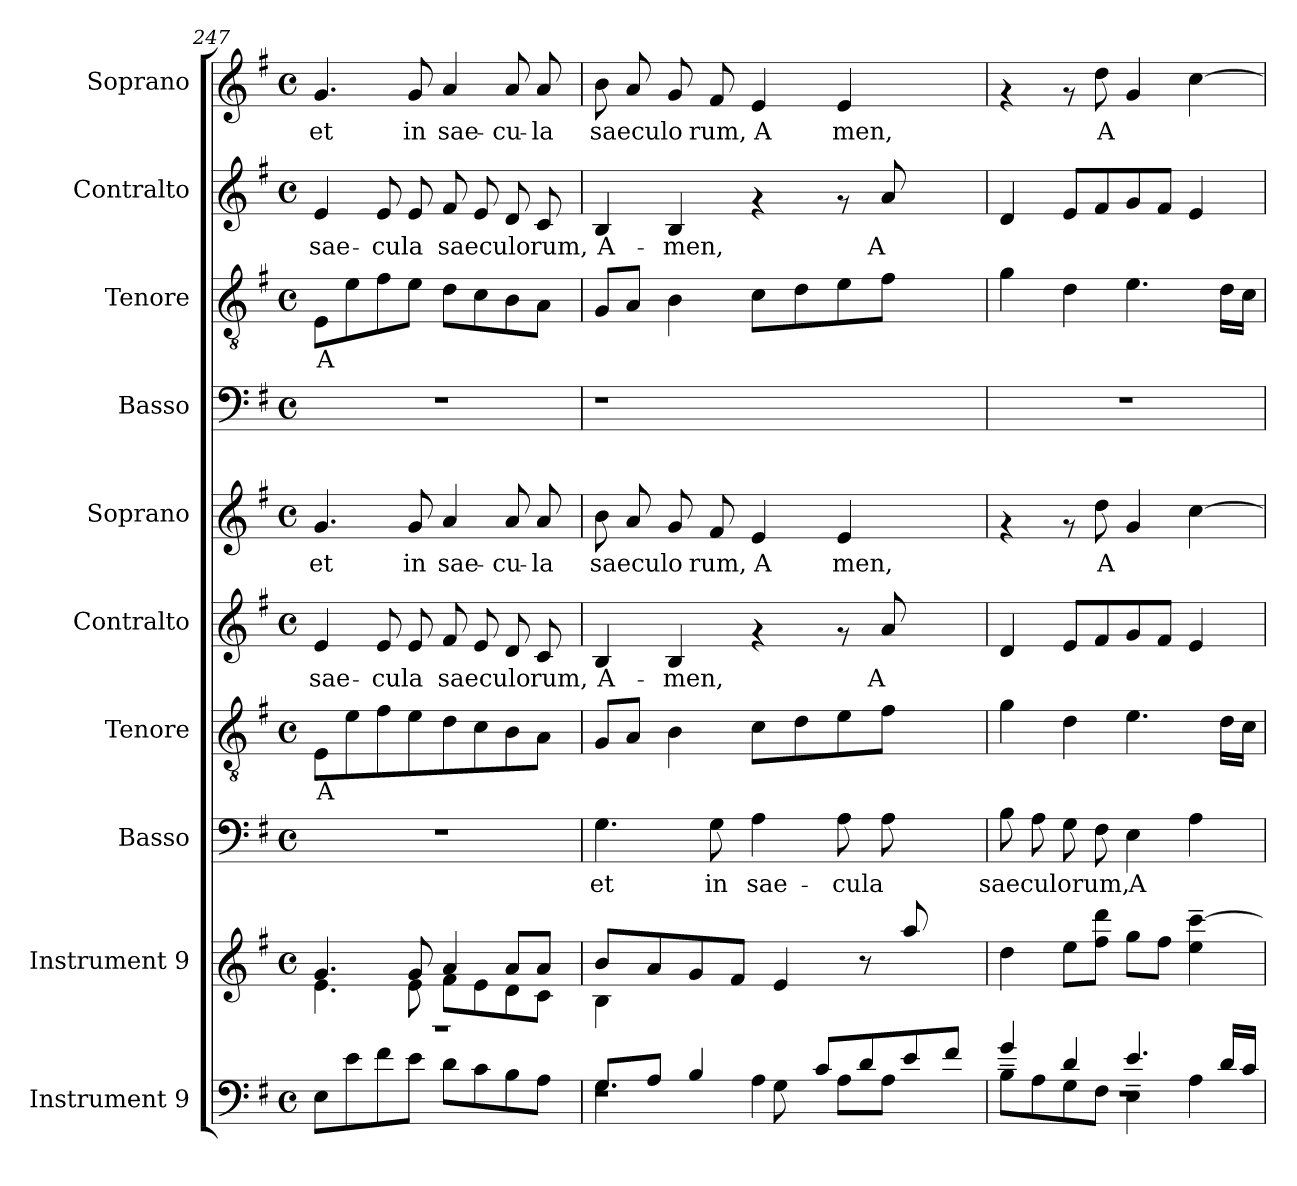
**kern	**kern	**kern	**text	**kern	**text	**kern	**text	**kern	**text	**kern	**kern	**text	**kern	**text	**kern	**text
*part10	*part9	*part8	*part8	*part7	*part7	*part6	*part6	*part5	*part5	*part4	*part3	*part3	*part2	*part2	*part1	*part1
*staff10	*staff9	*staff8	*staff8	*staff7	*staff7	*staff6	*staff6	*staff5	*staff5	*staff4	*staff3	*staff3	*staff2	*staff2	*staff1	*staff1
*I"Instrument 9	*I"Instrument 9	*I"Basso	*	*I"Tenore	*	*I"Contralto	*	*I"Soprano	*	*I"Basso	*I"Tenore	*	*I"Contralto	*	*I"Soprano	*
*	*	*	*	*	*	*	*	*	*	*I'Basso	*	*	*I'Contralto	*	*	*
*clefF4	*clefG2	*clefF4	*	*clefGv2	*	*clefG2	*	*clefG2	*	*clefF4	*clefGv2	*	*clefG2	*	*clefG2	*
*k[f#]	*k[f#]	*k[f#]	*	*k[f#]	*	*k[f#]	*	*k[f#]	*	*k[f#]	*k[f#]	*	*k[f#]	*	*k[f#]	*
*G:	*G:	*G:	*	*G:	*	*G:	*	*G:	*	*G:	*G:	*	*G:	*	*G:	*
*M4/4	*M4/4	*M4/4	*	*M4/4	*	*M4/4	*	*M4/4	*	*M4/4	*M4/4	*	*M4/4	*	*M4/4	*
*met(c)	*met(c)	*met(c)	*	*met(c)	*	*met(c)	*	*met(c)	*	*met(c)	*met(c)	*	*met(c)	*	*met(c)	*
=247	=247	=247	=247	=247	=247	=247	=247	=247	=247	=247	=247	=247	=247	=247	=247	=247
*^	*^	*	*	*	*	*	*	*	*	*	*	*	*	*	*	*
!	!	!	!	!	!	!	!LO:LY:b:cj	!	!LO:LY:b:cj	!	!LO:LY:b:cj	!	!	!LO:LY:b:cj	!	!LO:LY:b:cj	!	!LO:LY:b:cj
1r	8E\L	4.g/	4.e\	1r	.	8E\L	A-	4e/	sae-	4.g/	et	1r	8E\L	A-	4e/	sae-	4.g/	et
!	!	!	!	!	!	!	!LO:LY:b:cj	!	!	!	!	!	!	!LO:LY:b:cj	!	!	!	!
.	8e\	.	.	.	.	8e\	--	.	.	.	.	.	8e\	--	.	.	.	.
!	!	!	!	!	!	!	!LO:LY:b:cj	!	!LO:LY:b:cj	!	!	!	!	!LO:LY:b:cj	!	!LO:LY:b:cj	!	!
.	8f#\	.	.	.	.	8f#\	--	8e/	-cula	.	.	.	8f#\	--	8e/	-cula	.	.
!	!	!	!	!	!	!	!LO:LY:b:cj	!	!LO:LY:b:cj	!	!LO:LY:b:cj	!	!	!LO:LY:b:cj	!	!LO:LY:b:cj	!	!LO:LY:b:cj
.	8e\J	8g/	8e\	.	.	8e\	--	8e/	.	8g/	in	.	8e\J	--	8e/	.	8g/	in
!	!	!	!	!	!	!	!LO:LY:b:cj	!	!LO:LY:b:cj	!	!LO:LY:b:cj	!	!	!LO:LY:b:cj	!	!LO:LY:b:cj	!	!LO:LY:b:cj
.	8d\L	4a/	8f#\L	.	.	8d\	--	8f#/	saeculo	4a/	sae-	.	8d\L	--	8f#/	saeculo	4a/	sae-
!	!	!	!	!	!	!	!LO:LY:b:cj	!	!LO:LY:b:cj	!	!	!	!	!LO:LY:b:cj	!	!LO:LY:b:cj	!	!
.	8c\	.	8e\	.	.	8c\	--	8e/	.	.	.	.	8c\	--	8e/	.	.	.
!	!	!	!	!	!	!	!LO:LY:b:cj	!	!LO:LY:b:cj	!	!LO:LY:b:cj	!	!	!LO:LY:b:cj	!	!LO:LY:b:cj	!	!LO:LY:b:cj
.	8B\	8a/L	8d\	.	.	8B\	--	8d/	.	8a/	-cu-	.	8B\	--	8d/	.	8a/	-cu-
!	!	!	!	!	!	!	!LO:LY:b:cj	!	!LO:LY:b:cj	!	!LO:LY:b:cj	!	!	!LO:LY:b:cj	!	!LO:LY:b:cj	!	!LO:LY:b:cj
.	8A\J	8a/J	8c\J	.	.	8A\J	--	8c/	rum,	8a/	-la	.	8A\J	--	8c/	rum,	8a/	-la
=248	=248	=248	=248	=248	=248	=248	=248	=248	=248	=248	=248	=248	=248	=248	=248	=248	=248	=248
*	*^	*	*	*	*	*	*	*	*	*	*	*	*	*	*	*	*	*
!	!	!	!	!	!	!LO:LY:b:cj	!	!LO:LY:b:cj	!	!LO:LY:b:cj	!	!LO:LY:b:cj	!	!	!LO:LY:b:cj	!	!LO:LY:b:cj	!	!LO:LY:b:cj
1r	8.G/L	4.G\	8b/L	4B\	4.G\	et	8G/L	--	4B/	A-	8b\	saeculo	1r	8G/L	--	4B/	A-	8b\	saeculo
!	!	!	!	!	!	!	!	!LO:LY:b:cj	!	!	!	!LO:LY:b:cj	!	!	!LO:LY:b:cj	!	!	!	!LO:LY:b:cj
.	.	.	16ryy	.	.	.	8A/J	--	.	.	8a/	.	.	8A/J	--	.	.	8a/	.
.	8A/J	.	8a/	.	.	.	.	.	.	.	.	.	.	.	.	.	.	.	.
!	!	!	!	!	!	!	!	!LO:LY:b:cj	!	!LO:LY:b:cj	!	!LO:LY:b:cj	!	!	!LO:LY:b:cj	!	!LO:LY:b:cj	!	!LO:LY:b:cj
.	.	.	.	8ryy	.	.	4B\	--	4B/	-men,	8g/	.	.	4B\	--	4B/	-men,	8g/	.
.	4B/	.	8g/	.	.	.	.	.	.	.	.	.	.	.	.	.	.	.	.
!	!	!	!	!	!	!LO:LY:b:cj	!	!	!	!	!	!LO:LY:b:cj	!	!	!	!	!	!	!LO:LY:b:cj
.	.	8ryy	.	2ryy	8G\	in	.	.	.	.	8f#/	rum,	.	.	.	.	.	8f#/	rum,
.	.	.	8f#/J	.	.	.	.	.	.	.	.	.	.	.	.	.	.	.	.
!	!	!	!	!	!	!LO:LY:b:cj	!	!LO:LY:b:cj	!	!	!	!LO:LY:b:cj	!	!	!LO:LY:b:cj	!	!	!	!LO:LY:b:cj
.	.	4A\	.	.	4A\	sae-	8c\L	--	4rf	.	4e/	A	.	8c\L	--	4rf	.	4e/	A
.	8G\	.	4e/	.	.	.	.	.	.	.	.	.	.	.	.	.	.	.	.
!	!	!	!	!	!	!	!	!LO:LY:b:cj	!	!	!	!	!	!	!LO:LY:b:cj	!	!	!	!
.	.	.	.	.	.	.	8d\	--	.	.	.	.	.	8d\	--	.	.	.	.
.	8c/L	.	.	.	.	.	.	.	.	.	.	.	.	.	.	.	.	.	.
!	!	!	!	!	!	!LO:LY:b:cj	!	!LO:LY:b:cj	!	!	!	!LO:LY:b:cj	!	!	!LO:LY:b:cj	!	!	!	!LO:LY:b:cj
.	.	8A\L	.	.	8A\	-cula	8e\	--	8rf	.	4e/	men,	.	8e\	--	8rf	.	4e/	men,
.	8d/	.	8ra	.	.	.	.	.	.	.	.	.	.	.	.	.	.	.	.
!	!	!	!	!	!	!LO:LY:b:cj	!	!LO:LY:b:cj	!	!LO:LY:b:cj	!	!	!	!	!LO:LY:b:cj	!	!LO:LY:b:cj	!	!
.	.	8A\J	.	4ryy	8A\	.	8f#\J	--	8a/	A-	.	.	.	8f#\J	--	8a/	A-	.	.
.	8e/	.	8aa/	.	.	.	.	.	.	.	.	.	.	.	.	.	.	.	.
8.ryy	.	8.ryy	.	.	8.ryy	.	8.ryy	.	8.ryy	.	8.ryy	.	8.ryy	8.ryy	.	8.ryy	.	8.ryy	.
.	8f#/J	.	8ryy	.	.	.	.	.	.	.	.	.	.	.	.	.	.	.	.
.	.	.	.	16ryy	.	.	.	.	.	.	.	.	.	.	.	.	.	.	.
=249	=249	=249	=249	=249	=249	=249	=249	=249	=249	=249	=249	=249	=249	=249	=249	=249	=249	=249	=249
!	!	!	!	!	!	!LO:LY:b:cj	!	!LO:LY:b:cj	!	!LO:LY:b:cj	!	!	!	!	!LO:LY:b:cj	!	!LO:LY:b:cj	!	!
*	*	*	*v	*v	*	*	*	*	*	*	*	*	*	*	*	*	*	*	*
1r	4g/	8B~>\L	4dd\	8B\	saeculorum,	4g\	--	4d/	--	4rf	.	1r	4g\	--	4d/	--	4rf	.
!	!	!	!	!	!LO:LY:b:cj	!	!	!	!	!	!	!	!	!	!	!	!	!
.	.	8A\	.	8A\	.	.	.	.	.	.	.	.	.	.	.	.	.	.
!	!	!	!	!	!LO:LY:b:cj	!	!LO:LY:b:cj	!	!LO:LY:b:cj	!	!	!	!	!LO:LY:b:cj	!	!LO:LY:b:cj	!	!
.	4d/	8G\	8ee\L	8G\	.	4d\	--	8e/L	--	8rf	.	.	4d\	--	8e/L	--	8rf	.
!	!	!	!	!	!LO:LY:b:cj	!	!	!	!LO:LY:b:cj	!	!LO:LY:b:cj	!	!	!	!	!LO:LY:b:cj	!	!LO:LY:b:cj
.	.	8F#\J	8ddd\ 8ff#\J	8F#\	.	.	.	8f#/	--	8dd\	A-	.	.	.	8f#/	--	8dd\	A-
!	!	!	!	!	!LO:LY:b:cj	!	!LO:LY:b:cj	!	!LO:LY:b:cj	!	!LO:LY:b:cj	!	!	!LO:LY:b:cj	!	!LO:LY:b:cj	!	!LO:LY:b:cj
.	4.e/	4E~>\	8gg\L	4E\	A-	4.e\	--	8g/	--	4g/	--	.	4.e\	--	8g/	--	4g/	--
!	!	!	!	!	!	!	!	!	!LO:LY:b:cj	!	!	!	!	!	!	!LO:LY:b:cj	!	!
.	.	.	8ff#\J	.	.	.	.	8f#/J	--	.	.	.	.	.	8f#/J	--	.	.
!	!	!	!	!	!LO:LY:b:cj	!	!	!	!LO:LY:b:cj	!	!LO:LY:b:cj	!	!	!	!	!LO:LY:b:cj	!	!LO:LY:b:cj
.	.	4A\	4ee\~> [>4ccc\~>	4A\	--	.	.	4e/	--	[>4cc\	--	.	.	.	4e/	--	[>4cc\	--
!	!	!	!	!	!	!	!LO:LY:b:cj	!	!	!	!	!	!	!LO:LY:b:cj	!	!	!	!
.	16d/L	.	.	.	.	16d\L	--	.	.	.	.	.	16d\L	--	.	.	.	.
!	!	!	!	!	!	!	!LO:LY:b:cj	!	!	!	!	!	!	!LO:LY:b:cj	!	!	!	!
.	16c/J	.	.	.	.	16c\J	--	.	.	.	.	.	16c\J	--	.	.	.	.
*v	*v	*v	*	*	*	*	*	*	*	*	*	*	*	*	*	*	*	*
=	=	=	=	=	=	=	=	=	=	=	=	=	=	=	=	=
*-	*-	*-	*-	*-	*-	*-	*-	*-	*-	*-	*-	*-	*-	*-	*-	*-
